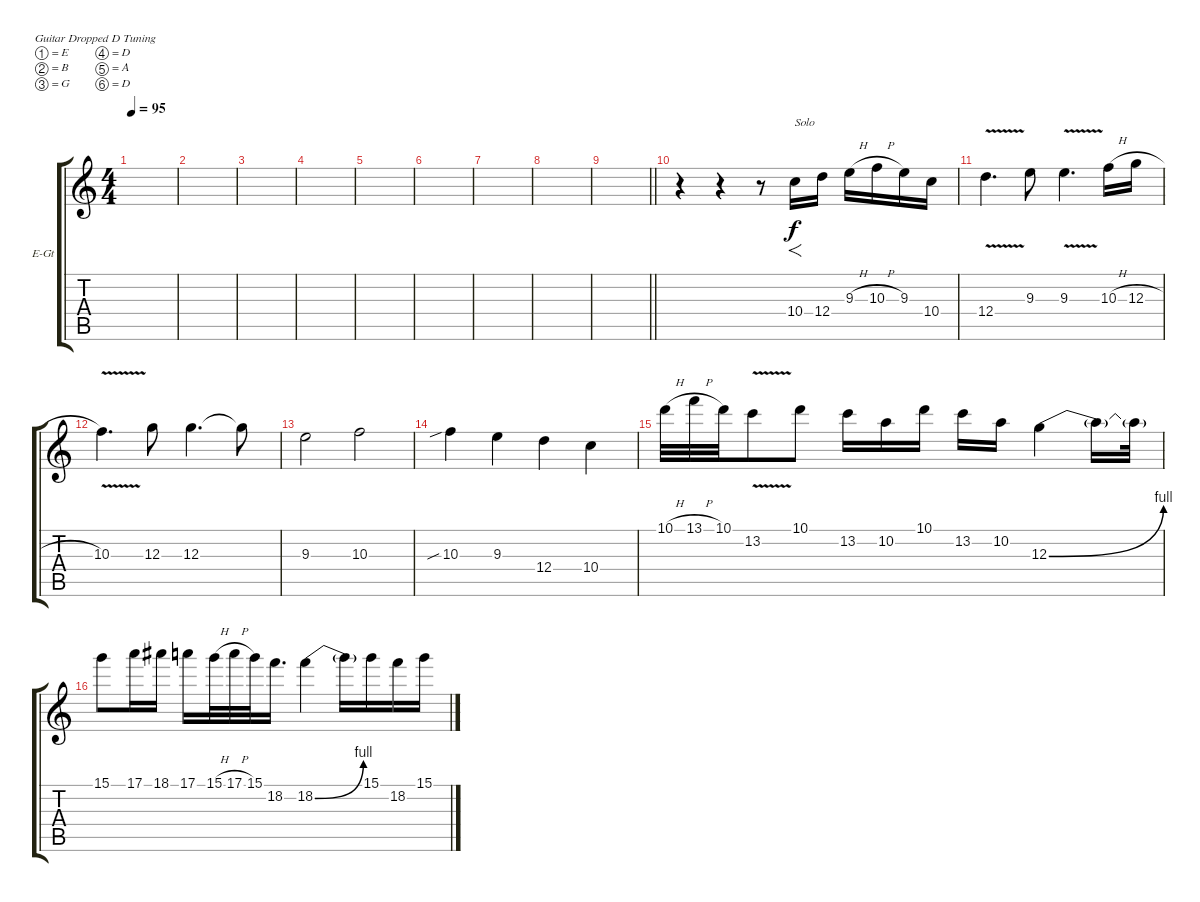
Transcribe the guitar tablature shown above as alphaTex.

\bracketExtendMode groupsimilarinstruments
\firstSystemTrackNameOrientation horizontal
\otherSystemsTrackNameOrientation horizontal
\track ("Alex" "E-Gt") {instrument distortionguitar}
\staff {score tabs}
\tuning (E4 B3 G3 D3 A2 D2)
\ts (4 4)
\tempo 95
\clef g2
\ks c
|
|
|
|
|
|
|
|
\barLineRight lightlight
|
r.4 r.4 r.8 10.4.16{f txt "Solo"} 12.4.16 9.3{h}.16 10.3{h}.16 9.3.16 10.4.16 |
12.4{v}.4{d} 9.3.8 9.3{v}.4{d} 10.3{h}.16 12.3{h}.16 |
10.3{v}.4{d} 12.3.8 12.3.4{d} 12.3{t}.8 |
9.3.2 10.3.2 |
10.3{sib}.4 9.3.4 12.4.4 10.4.4 |
10.1{h}.32 13.1{h}.32 10.1.32 13.2{v}.8 10.1.8 13.2.16 10.2.16 10.1.16 13.2.16 10.2.16 12.3{be (bend 0 0 15 4)}.4 12.3{t}.16 12.3{t}.32 |
15.1.8 17.1.16 18.1.16 17.1.16 15.1{h}.32 17.1{h}.32 15.1.32 18.2.16{d} 18.2{be (bend 0 0 15 4)}.4 18.2{t}.16 15.1.16 18.2.16 15.1.16
